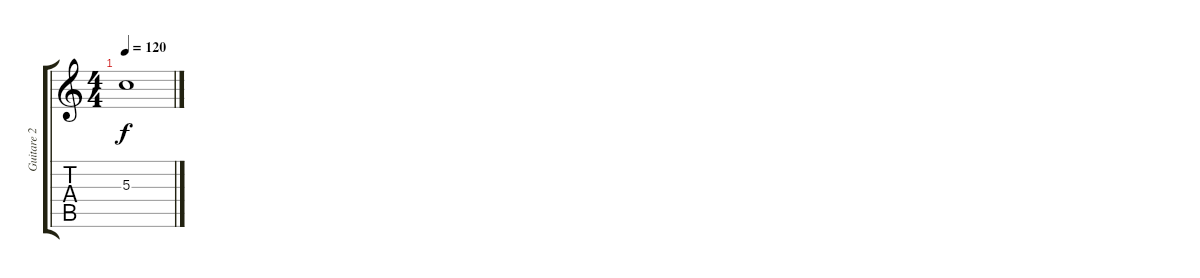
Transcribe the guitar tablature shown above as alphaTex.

\track ("Guitare 2" "Guitare 2") {instrument overdrivenguitar}
\staff {score tabs}
\tuning (E4 B3 G3 D3 A2 E2) {hide}
\ts (4 4)
\tempo 120
\clef g2
\ks c
5.3.1{dy f}
